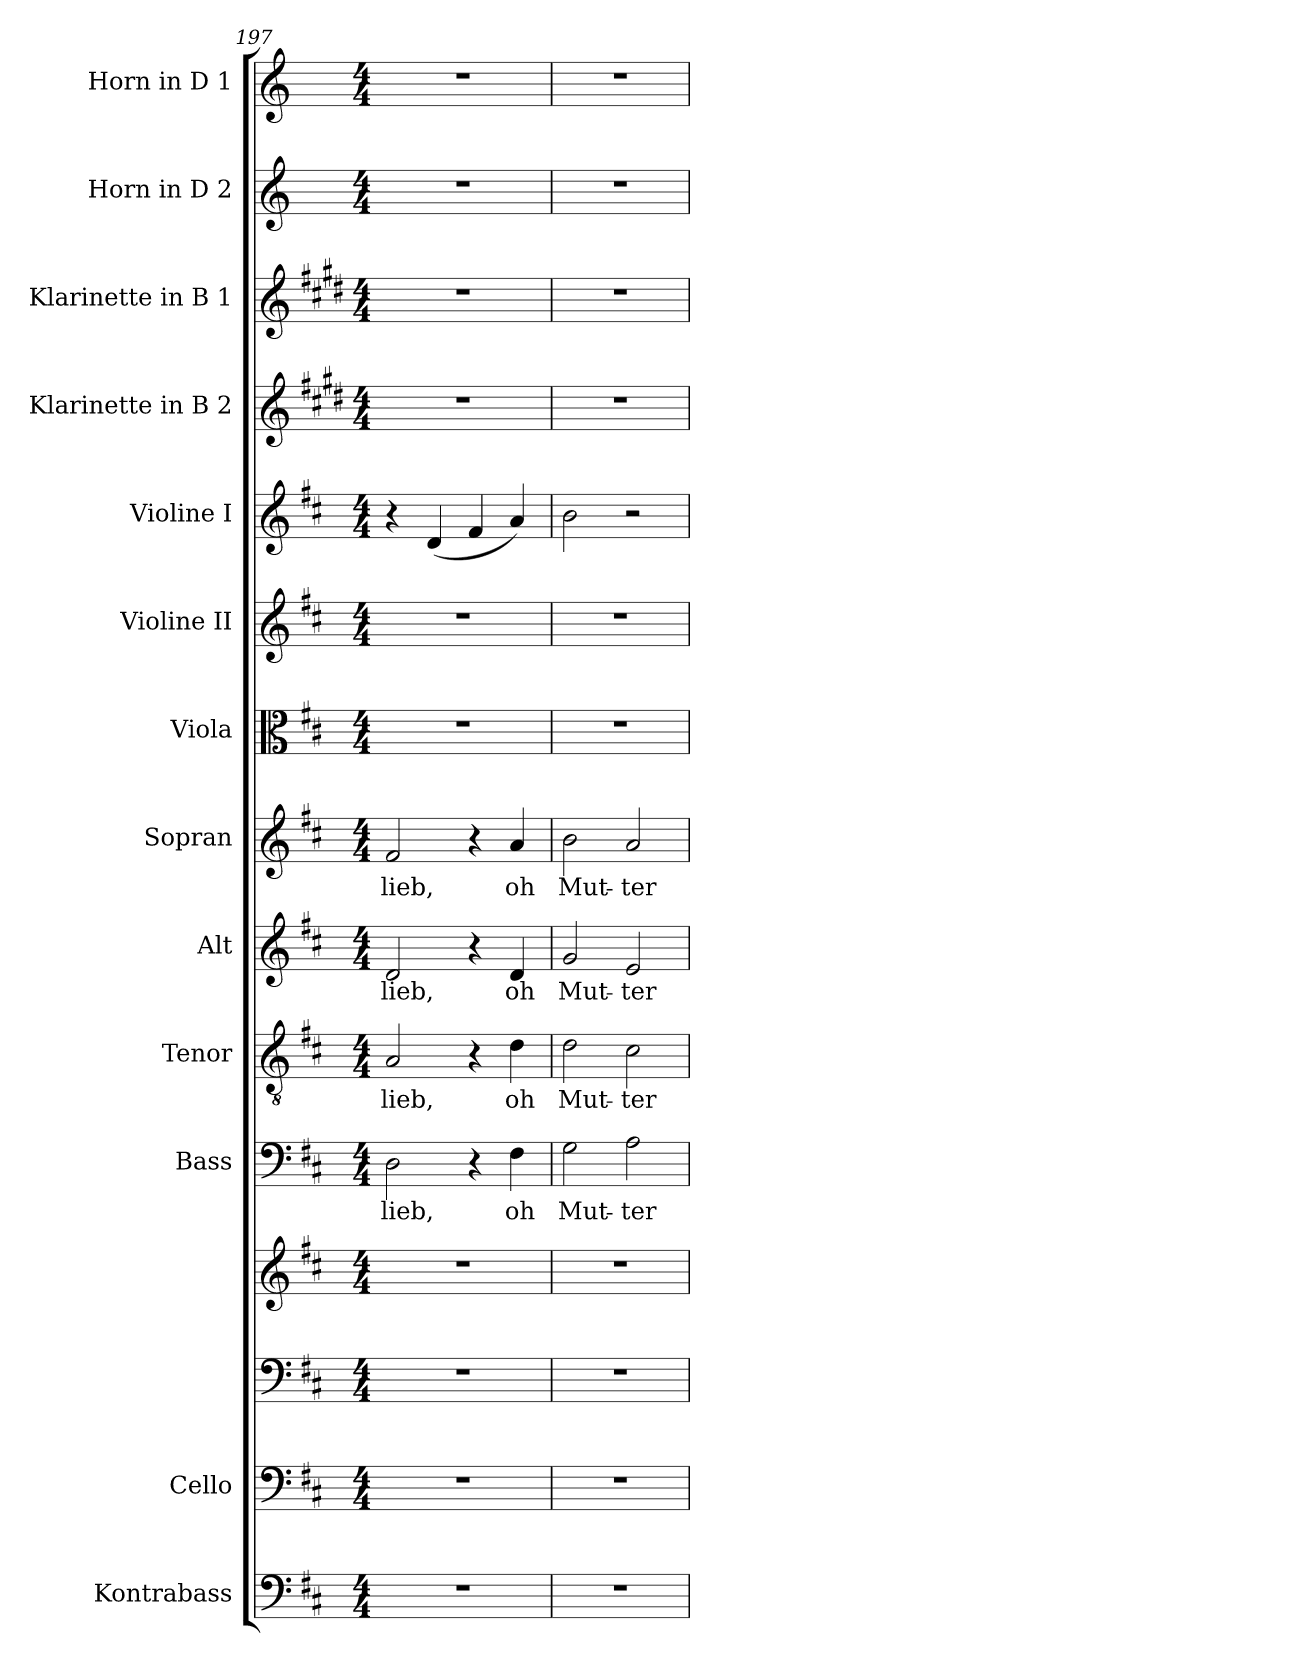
**kern	**kern	**kern	**kern	**kern	**text	**kern	**text	**kern	**text	**kern	**text	**kern	**kern	**kern	**kern	**kern	**kern	**kern
*part14	*part13	*part12	*part12	*part11	*part11	*part10	*part10	*part9	*part9	*part8	*part8	*part7	*part6	*part5	*part4	*part3	*part2	*part1
*staff15	*staff14	*staff13	*staff12	*staff11	*staff11	*staff10	*staff10	*staff9	*staff9	*staff8	*staff8	*staff7	*staff6	*staff5	*staff4	*staff3	*staff2	*staff1
*I"Kontrabass	*I"Cello	*	*	*I"Bass	*	*I"Tenor	*	*I"Alt	*	*I"Sopran	*	*I"Viola	*I"Violine II	*I"Violine I	*I"Klarinette in B 2	*I"Klarinette in B 1	*I"Horn in D 2	*I"Horn in D 1
*I'Kb.	*	*	*	*I'B	*	*I'T	*	*I'A	*	*I'S	*	*I'Vla.	*I'Vl. II	*I'Vl. I	*	*	*I'Hrn. 2	*I'Hrn. 1
*clefF4	*clefF4	*clefF4	*clefG2	*clefF4	*	*clefGv2	*	*clefG2	*	*clefG2	*	*clefC3	*clefG2	*clefG2	*clefG2	*clefG2	*clefG2	*clefG2
*ITrd7c12	*	*	*	*	*	*	*	*	*	*	*	*	*	*	*ITrd1c2	*ITrd1c2	*ITrd-1c-2	*ITrd-1c-2
*k[f#c#]	*k[f#c#]	*k[f#c#]	*k[f#c#]	*k[f#c#]	*	*k[f#c#]	*	*k[f#c#]	*	*k[f#c#]	*	*k[f#c#]	*k[f#c#]	*k[f#c#]	*k[f#c#]	*k[f#c#]	*k[f#c#]	*k[f#c#]
*D:	*D:	*D:	*D:	*D:	*	*D:	*	*D:	*	*D:	*	*D:	*D:	*D:	*D:	*D:	*D:	*D:
*M4/4	*M4/4	*M4/4	*M4/4	*M4/4	*	*M4/4	*	*M4/4	*	*M4/4	*	*M4/4	*M4/4	*M4/4	*M4/4	*M4/4	*M4/4	*M4/4
=197	=197	=197	=197	=197	=197	=197	=197	=197	=197	=197	=197	=197	=197	=197	=197	=197	=197	=197
!	!	!	!	!	!LO:LY:b	!	!LO:LY:b	!	!LO:LY:b	!	!LO:LY:b	!	!	!	!	!	!	!
1r	1r	1r	1r	2D\	lieb,	2A/	lieb,	2d/	lieb,	2f#/	lieb,	1r	1r	4r	1r	1r	1r	1r
.	.	.	.	.	.	.	.	.	.	.	.	.	.	(<4d/	.	.	.	.
.	.	.	.	4r	.	4r	.	4r	.	4r	.	.	.	4f#/	.	.	.	.
!	!	!	!	!	!LO:LY:b	!	!LO:LY:b	!	!LO:LY:b	!	!LO:LY:b	!	!	!	!	!	!	!
.	.	.	.	4F#\	oh	4d\	oh	4d/	oh	4a/	oh	.	.	4a/)	.	.	.	.
=198	=198	=198	=198	=198	=198	=198	=198	=198	=198	=198	=198	=198	=198	=198	=198	=198	=198	=198
!	!	!	!	!	!LO:LY:b	!	!LO:LY:b	!	!LO:LY:b	!	!LO:LY:b	!	!	!	!	!	!	!
1r	1r	1r	1r	2G\	Mut-	2d\	Mut-	2g/	Mut-	2b\	Mut-	1r	1r	2b\	1r	1r	1r	1r
!	!	!	!	!	!LO:LY:b	!	!LO:LY:b	!	!LO:LY:b	!	!LO:LY:b	!	!	!	!	!	!	!
.	.	.	.	2A\	-ter	2c#\	-ter	2e/	-ter	2a/	-ter	.	.	2r	.	.	.	.
=	=	=	=	=	=	=	=	=	=	=	=	=	=	=	=	=	=	=
*-	*-	*-	*-	*-	*-	*-	*-	*-	*-	*-	*-	*-	*-	*-	*-	*-	*-	*-
